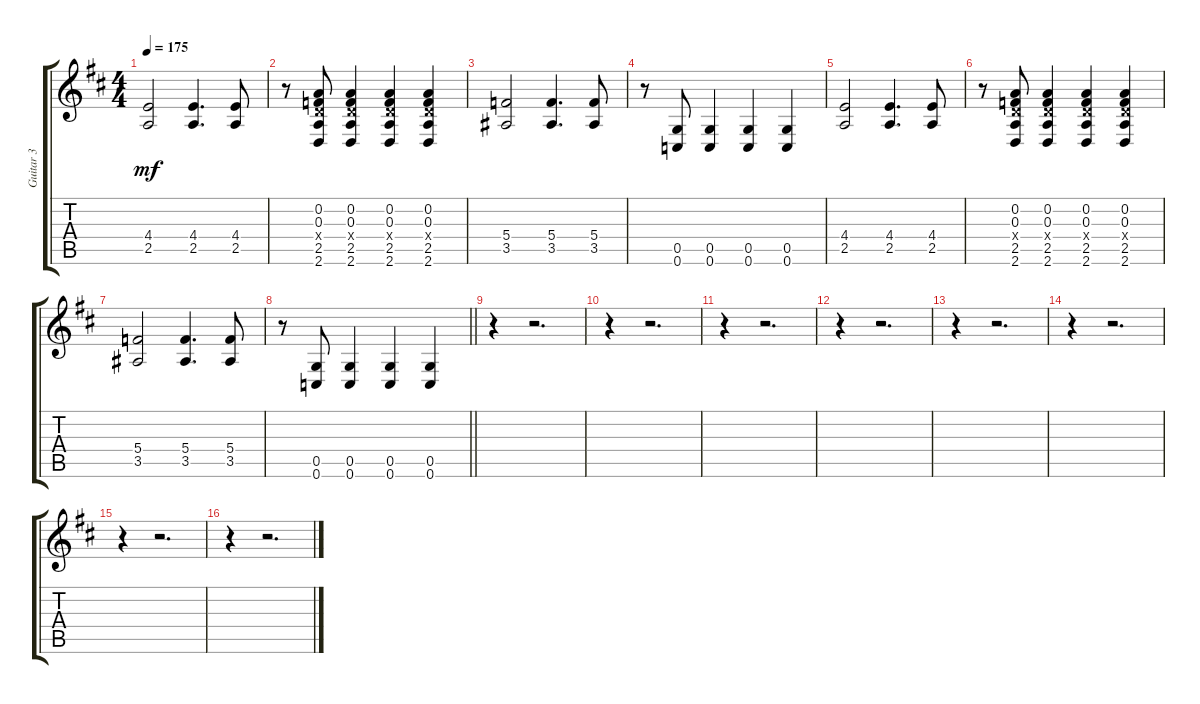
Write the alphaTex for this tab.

\track ("Guitar 3" "Guitar 3") {instrument overdrivenguitar}
\staff {score tabs}
\tuning (D4 A3 F3 C3 G2 C2) {hide}
\ts (4 4)
\tempo 175
\clef g2
\ks d
(4.4 2.5).2{dy mf} (4.4 2.5).4{d} (4.4 2.5).8 |
r.8 (0.2 0.3 2.4{x} 2.5 2.6).8 (0.2 0.3 2.4{x} 2.5 2.6).4 (0.2 0.3 2.4{x} 2.5 2.6).4 (0.2 0.3 2.4{x} 2.5 2.6).4 |
(5.4 3.5).2 (5.4 3.5).4{d} (5.4 3.5).8 |
r.8 (0.5 0.6).8 (0.5 0.6).4 (0.5 0.6).4 (0.5 0.6).4 |
(4.4 2.5).2 (4.4 2.5).4{d} (4.4 2.5).8 |
r.8 (0.2 0.3 2.4{x} 2.5 2.6).8 (0.2 0.3 2.4{x} 2.5 2.6).4 (0.2 0.3 2.4{x} 2.5 2.6).4 (0.2 0.3 2.4{x} 2.5 2.6).4 |
(5.4 3.5).2 (5.4 3.5).4{d} (5.4 3.5).8 |
\barLineRight lightlight
r.8 (0.5 0.6).8 (0.5 0.6).4 (0.5 0.6).4 (0.5 0.6).4 |
r.4 r.2{d} |
r.4 r.2{d} |
r.4 r.2{d} |
r.4 r.2{d} |
r.4 r.2{d} |
r.4 r.2{d} |
r.4 r.2{d} |
r.4 r.2{d}
